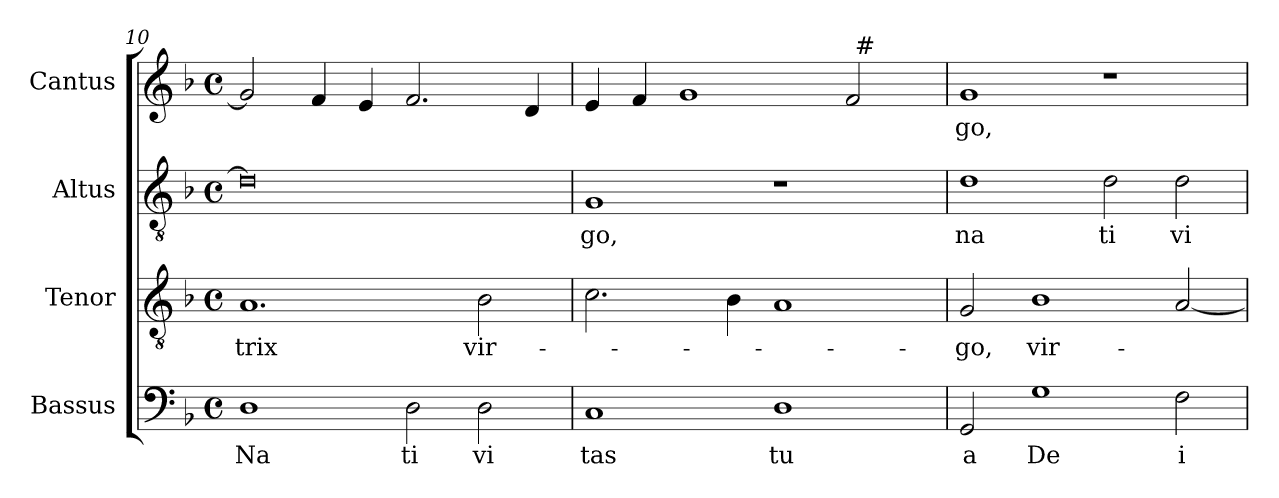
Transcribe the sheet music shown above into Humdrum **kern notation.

**kern	**text	**kern	**text	**kern	**text	**kern	**text
*part4	*part4	*part3	*part3	*part2	*part2	*part1	*part1
*staff4	*staff4	*staff3	*staff3	*staff2	*staff2	*staff1	*staff1
*I"Bassus	*	*I"Tenor	*	*I"Altus	*	*I"Cantus	*
*clefF4	*	*clefGv2	*	*clefGv2	*	*clefG2	*
*k[b-]	*	*k[b-]	*	*k[b-]	*	*k[b-]	*
*F:	*	*F:	*	*F:	*	*F:	*
*M4/4	*	*M4/4	*	*M4/4	*	*M4/4	*
*met(c)	*	*met(c)	*	*met(c)	*	*met(c)	*
=10	=10	=10	=10	=10	=10	=10	=10
!	!LO:LY:b:cj	!	!LO:LY:b:cj	!	!	!	!
1D	Na	1.A	-trix	0d]	.	2g/]	.
.	.	.	.	.	.	4f/	.
.	.	.	.	.	.	4e/	.
!	!LO:LY:b:cj	!	!	!	!	!	!
2D\	ti	.	.	.	.	2.f/	.
!	!LO:LY:b:cj	!	!LO:LY:b	!	!	!	!
2D\	vi	2B-\	vir-	.	.	.	.
.	.	.	.	.	.	4d/	.
=11	=11	=11	=11	=11	=11	=11	=11
!	!LO:LY:b:cj	!	!	!	!LO:LY:b:cj	!	!
*	*	*	*	*	*	*^	*
1C	tas	2.c\	.	1G	go,	4e/	1ryy	.
.	.	.	.	.	.	4f/	.	.
.	.	.	.	.	.	1g	.	.
.	.	4B-\	.	.	.	.	.	.
!	!LO:LY:b:cj	!	!	!	!	!	!	!
1D	tu	1A	.	1r	.	.	2ryy	.
.	.	.	.	.	.	2f/	64ryy	.
!	!	!	!	!	!	!	!LO:TX:a:t=#	!
.	.	.	.	.	.	.	4ryy	.
.	.	.	.	.	.	.	8...ryy	.
=12	=12	=12	=12	=12	=12	=12	=12	=12
!	!LO:LY:b:cj	!	!LO:LY:b:cj	!	!LO:LY:b:cj	!	!	!LO:LY:b:cj
*	*	*	*	*	*	*v	*v	*
2GG/	a	2G/	-go,	1d	na	1g	go,
!	!LO:LY:b:cj	!	!LO:LY:b:cj	!	!	!	!
1G	De	1B-	vir-	.	.	.	.
!	!	!	!	!	!LO:LY:b:cj	!	!
.	.	.	.	2d\	ti	1r	.
!	!LO:LY:b:cj	!	!	!	!LO:LY:b:cj	!	!
2F\	i	[>2A/	.	2d\	vi	.	.
=	=	=	=	=	=	=	=
*-	*-	*-	*-	*-	*-	*-	*-
